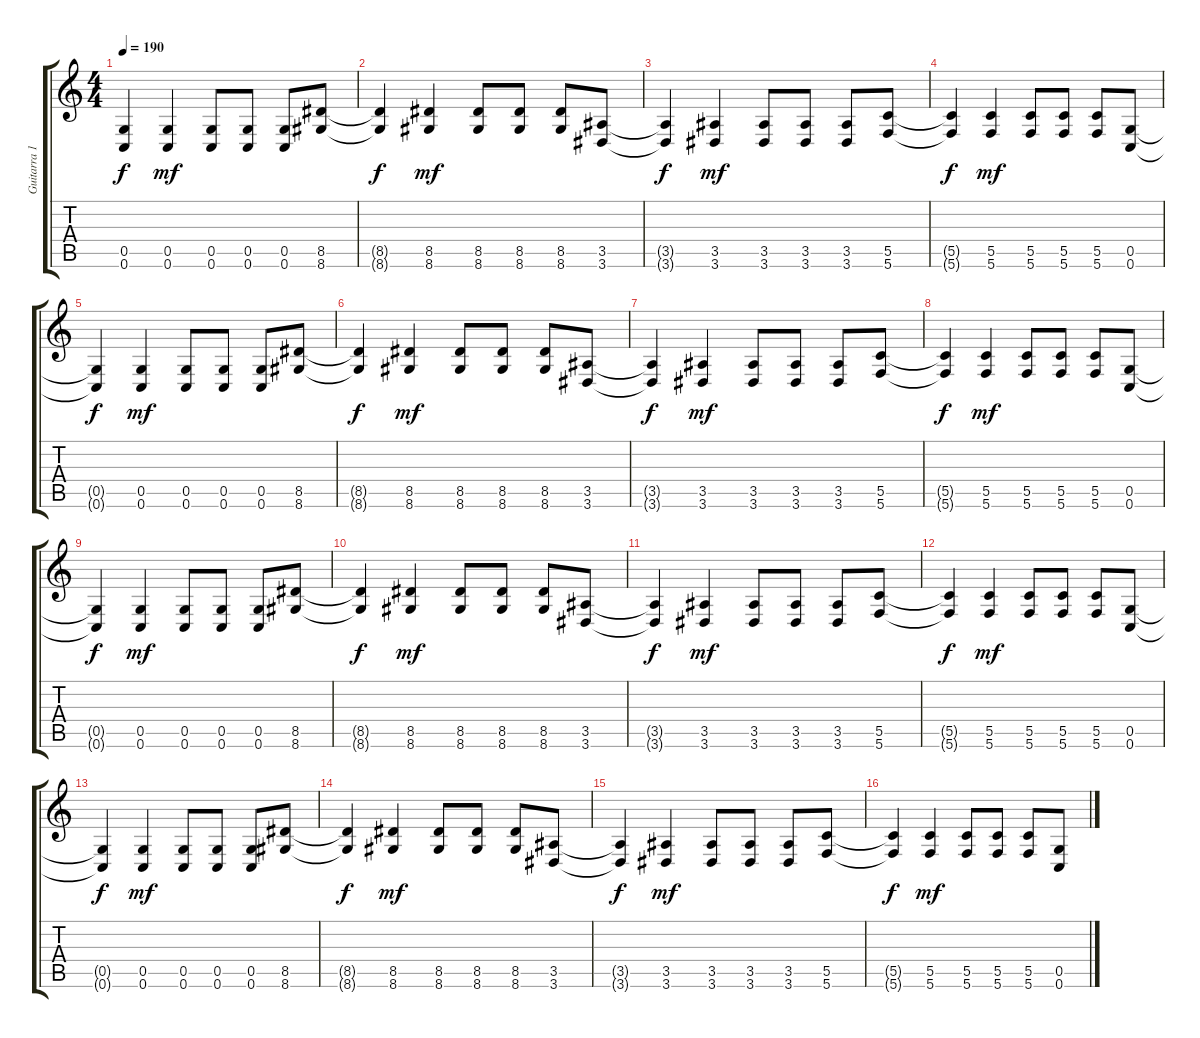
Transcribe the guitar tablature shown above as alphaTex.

\track ("Guitarra 1" "Guitarra 1") {instrument distortionguitar}
\staff {score tabs}
\tuning (D4 A3 F3 C3 G2 C2) {hide}
\ts (4 4)
\tempo 190
\clef g2
\ks c
(0.5{t} 0.6{t}).4{dy f} (0.5 0.6).4{dy mf} (0.5 0.6).8 (0.5 0.6).8 (0.5 0.6).8 (8.5 8.6).8 |
(8.5{t} 8.6{t}).4{dy f} (8.5 8.6).4{dy mf} (8.5 8.6).8 (8.5 8.6).8 (8.5 8.6).8 (3.5 3.6).8 |
(3.5{t} 3.6{t}).4{dy f} (3.5 3.6).4{dy mf} (3.5 3.6).8 (3.5 3.6).8 (3.5 3.6).8 (5.5 5.6).8 |
(5.5{t} 5.6{t}).4{dy f} (5.5 5.6).4{dy mf} (5.5 5.6).8 (5.5 5.6).8 (5.5 5.6).8 (0.5 0.6).8 |
(0.5{t} 0.6{t}).4{dy f} (0.5 0.6).4{dy mf} (0.5 0.6).8 (0.5 0.6).8 (0.5 0.6).8 (8.5 8.6).8 |
(8.5{t} 8.6{t}).4{dy f} (8.5 8.6).4{dy mf} (8.5 8.6).8 (8.5 8.6).8 (8.5 8.6).8 (3.5 3.6).8 |
(3.5{t} 3.6{t}).4{dy f} (3.5 3.6).4{dy mf} (3.5 3.6).8 (3.5 3.6).8 (3.5 3.6).8 (5.5 5.6).8 |
(5.5{t} 5.6{t}).4{dy f} (5.5 5.6).4{dy mf} (5.5 5.6).8 (5.5 5.6).8 (5.5 5.6).8 (0.5 0.6).8 |
(0.5{t} 0.6{t}).4{dy f} (0.5 0.6).4{dy mf} (0.5 0.6).8 (0.5 0.6).8 (0.5 0.6).8 (8.5 8.6).8 |
(8.5{t} 8.6{t}).4{dy f} (8.5 8.6).4{dy mf} (8.5 8.6).8 (8.5 8.6).8 (8.5 8.6).8 (3.5 3.6).8 |
(3.5{t} 3.6{t}).4{dy f} (3.5 3.6).4{dy mf} (3.5 3.6).8 (3.5 3.6).8 (3.5 3.6).8 (5.5 5.6).8 |
(5.5{t} 5.6{t}).4{dy f} (5.5 5.6).4{dy mf} (5.5 5.6).8 (5.5 5.6).8 (5.5 5.6).8 (0.5 0.6).8 |
(0.5{t} 0.6{t}).4{dy f} (0.5 0.6).4{dy mf} (0.5 0.6).8 (0.5 0.6).8 (0.5 0.6).8 (8.5 8.6).8 |
(8.5{t} 8.6{t}).4{dy f} (8.5 8.6).4{dy mf} (8.5 8.6).8 (8.5 8.6).8 (8.5 8.6).8 (3.5 3.6).8 |
(3.5{t} 3.6{t}).4{dy f} (3.5 3.6).4{dy mf} (3.5 3.6).8 (3.5 3.6).8 (3.5 3.6).8 (5.5 5.6).8 |
(5.5{t} 5.6{t}).4{dy f} (5.5 5.6).4{dy mf} (5.5 5.6).8 (5.5 5.6).8 (5.5 5.6).8 (0.5 0.6).8
